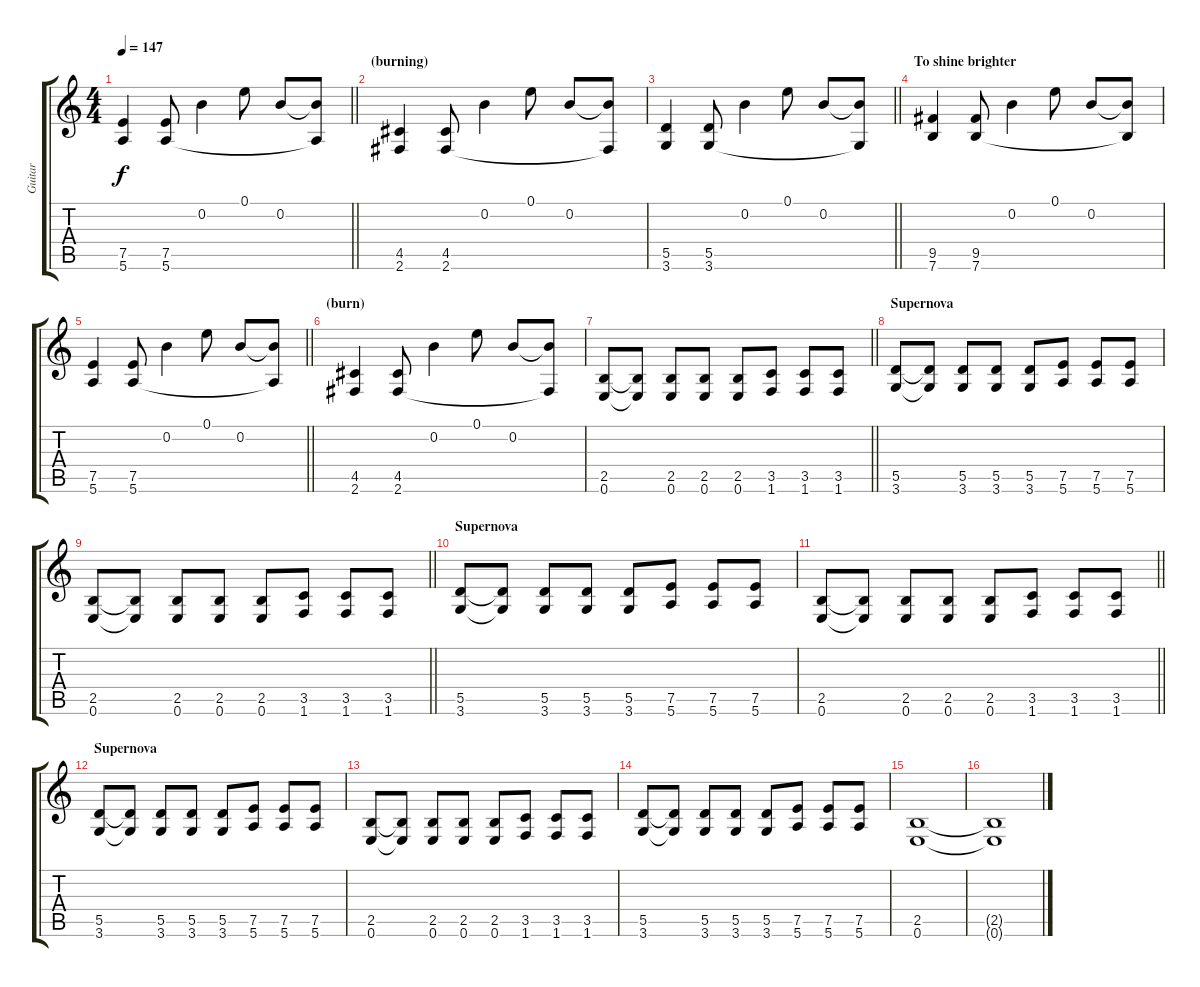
\track ("Guitar" "Guitar") {instrument distortionguitar}
\staff {score tabs}
\tuning (E4 B3 G3 D3 A2 E2) {hide}
\ts (4 4)
\tempo 147
\clef g2
\barLineRight lightlight
\ks c
(7.5 5.6).4{dy f} (7.5 5.6).8 0.2.4 0.1.8 0.2.8 (0.2{t} 5.6{t}).8 |
\section ("" "(burning) ")
(4.5 2.6).4 (4.5 2.6).8 0.2.4 0.1.8 0.2.8 (0.2{t} 2.6{t}).8 |
\barLineRight lightlight
(5.5 3.6).4 (5.5 3.6).8 0.2.4 0.1.8 0.2.8 (0.2{t} 3.6{t}).8 |
\section ("" "To shine brighter ")
(9.5 7.6).4 (9.5 7.6).8 0.2.4 0.1.8 0.2.8 (0.2{t} 7.6{t}).8 |
\barLineRight lightlight
(7.5 5.6).4 (7.5 5.6).8 0.2.4 0.1.8 0.2.8 (0.2{t} 5.6{t}).8 |
\section ("" "(burn) ")
(4.5 2.6).4 (4.5 2.6).8 0.2.4 0.1.8 0.2.8 (0.2{t} 2.6{t}).8 |
\barLineRight lightlight
(2.5 0.6).8 (2.5{t} 0.6{t}).8 (2.5 0.6).8 (2.5 0.6).8 (2.5 0.6).8 (3.5 1.6).8 (3.5 1.6).8 (3.5 1.6).8 |
\section ("" "Supernova ")
(5.5 3.6).8 (5.5{t} 3.6{t}).8 (5.5 3.6).8 (5.5 3.6).8 (5.5 3.6).8 (7.5 5.6).8 (7.5 5.6).8 (7.5 5.6).8 |
\barLineRight lightlight
(2.5 0.6).8 (2.5{t} 0.6{t}).8 (2.5 0.6).8 (2.5 0.6).8 (2.5 0.6).8 (3.5 1.6).8 (3.5 1.6).8 (3.5 1.6).8 |
\section ("" "Supernova ")
(5.5 3.6).8 (5.5{t} 3.6{t}).8 (5.5 3.6).8 (5.5 3.6).8 (5.5 3.6).8 (7.5 5.6).8 (7.5 5.6).8 (7.5 5.6).8 |
\barLineRight lightlight
(2.5 0.6).8 (2.5{t} 0.6{t}).8 (2.5 0.6).8 (2.5 0.6).8 (2.5 0.6).8 (3.5 1.6).8 (3.5 1.6).8 (3.5 1.6).8 |
\section ("" "Supernova ")
(5.5 3.6).8 (5.5{t} 3.6{t}).8 (5.5 3.6).8 (5.5 3.6).8 (5.5 3.6).8 (7.5 5.6).8 (7.5 5.6).8 (7.5 5.6).8 |
(2.5 0.6).8 (2.5{t} 0.6{t}).8 (2.5 0.6).8 (2.5 0.6).8 (2.5 0.6).8 (3.5 1.6).8 (3.5 1.6).8 (3.5 1.6).8 |
(5.5 3.6).8 (5.5{t} 3.6{t}).8 (5.5 3.6).8 (5.5 3.6).8 (5.5 3.6).8 (7.5 5.6).8 (7.5 5.6).8 (7.5 5.6).8 |
(2.5 0.6).1 |
(2.5{t} 0.6{t}).1
